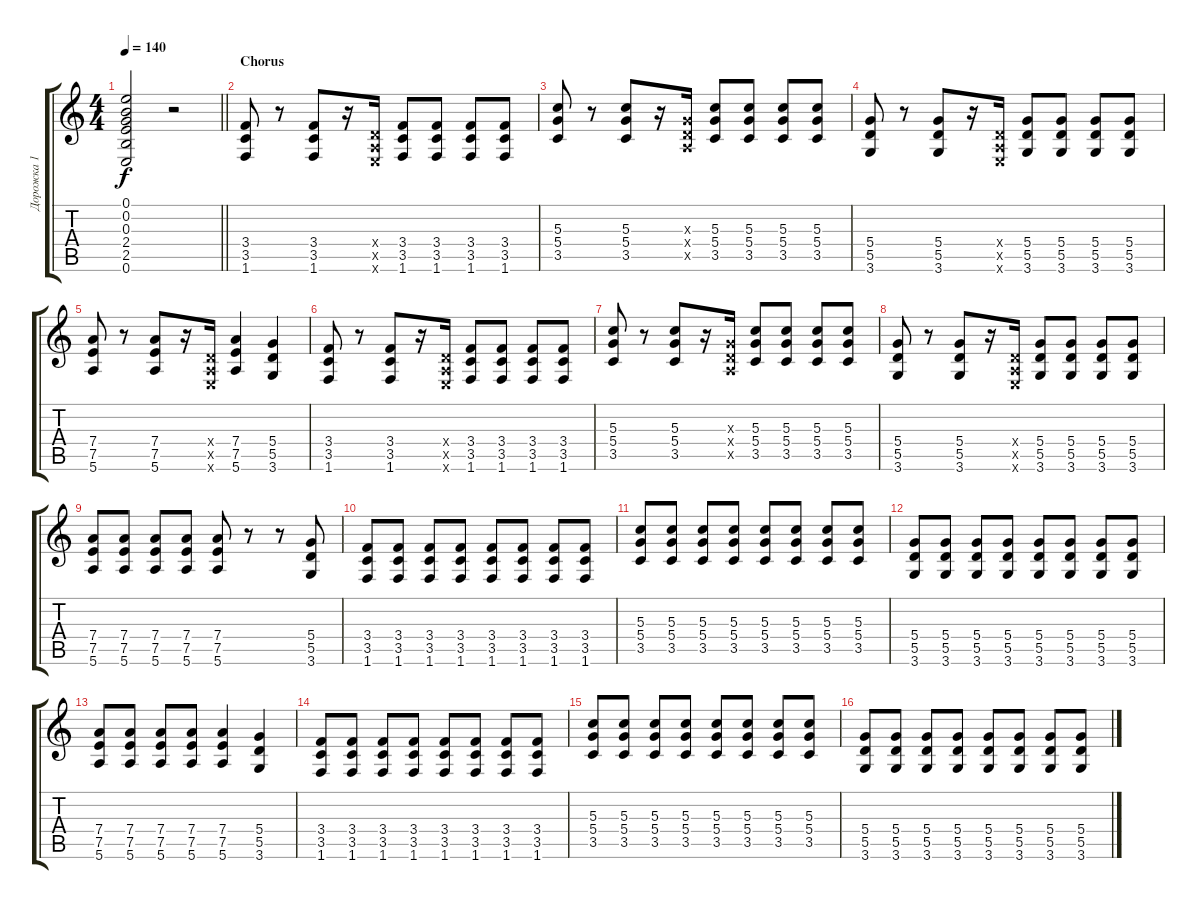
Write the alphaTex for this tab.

\track ("Дорожка 1" "Дорожка 1") {instrument distortionguitar}
\staff {score tabs}
\tuning (E4 B3 G3 D3 A2 E2) {hide}
\ts (4 4)
\tempo 140
\clef g2
\barLineRight lightlight
\ks c
(0.1 0.2 0.3 2.4 2.5 0.6).2{dy f} r.2 |
\section ("" "Chorus")
(3.4 3.5 1.6).8 r.8 (3.4 3.5 1.6).8 r.16 (0.4{x} 0.5{x} 0.6{x}).16 (3.4 3.5 1.6).8 (3.4 3.5 1.6).8 (3.4 3.5 1.6).8 (3.4 3.5 1.6).8 |
(5.3 5.4 3.5).8 r.8 (5.3 5.4 3.5).8 r.16 (0.3{x} 0.4{x} 0.5{x}).16 (5.3 5.4 3.5).8 (5.3 5.4 3.5).8 (5.3 5.4 3.5).8 (5.3 5.4 3.5).8 |
(5.4 5.5 3.6).8 r.8 (5.4 5.5 3.6).8 r.16 (0.4{x} 0.5{x} 0.6{x}).16 (5.4 5.5 3.6).8 (5.4 5.5 3.6).8 (5.4 5.5 3.6).8 (5.4 5.5 3.6).8 |
(7.4 7.5 5.6).8 r.8 (7.4 7.5 5.6).8 r.16 (0.4{x} 0.5{x} 0.6{x}).16 (7.4 7.5 5.6).4 (5.4 5.5 3.6).4 |
(3.4 3.5 1.6).8 r.8 (3.4 3.5 1.6).8 r.16 (0.4{x} 0.5{x} 0.6{x}).16 (3.4 3.5 1.6).8 (3.4 3.5 1.6).8 (3.4 3.5 1.6).8 (3.4 3.5 1.6).8 |
(5.3 5.4 3.5).8 r.8 (5.3 5.4 3.5).8 r.16 (0.3{x} 0.4{x} 0.5{x}).16 (5.3 5.4 3.5).8 (5.3 5.4 3.5).8 (5.3 5.4 3.5).8 (5.3 5.4 3.5).8 |
(5.4 5.5 3.6).8 r.8 (5.4 5.5 3.6).8 r.16 (0.4{x} 0.5{x} 0.6{x}).16 (5.4 5.5 3.6).8 (5.4 5.5 3.6).8 (5.4 5.5 3.6).8 (5.4 5.5 3.6).8 |
(7.4 7.5 5.6).8 (7.4 7.5 5.6).8 (7.4 7.5 5.6).8 (7.4 7.5 5.6).8 (7.4 7.5 5.6).8 r.8 r.8 (5.4 5.5 3.6).8 |
(3.4 3.5 1.6).8 (3.4 3.5 1.6).8 (3.4 3.5 1.6).8 (3.4 3.5 1.6).8 (3.4 3.5 1.6).8 (3.4 3.5 1.6).8 (3.4 3.5 1.6).8 (3.4 3.5 1.6).8 |
(5.3 5.4 3.5).8 (5.3 5.4 3.5).8 (5.3 5.4 3.5).8 (5.3 5.4 3.5).8 (5.3 5.4 3.5).8 (5.3 5.4 3.5).8 (5.3 5.4 3.5).8 (5.3 5.4 3.5).8 |
(5.4 5.5 3.6).8 (5.4 5.5 3.6).8 (5.4 5.5 3.6).8 (5.4 5.5 3.6).8 (5.4 5.5 3.6).8 (5.4 5.5 3.6).8 (5.4 5.5 3.6).8 (5.4 5.5 3.6).8 |
(7.4 7.5 5.6).8 (7.4 7.5 5.6).8 (7.4 7.5 5.6).8 (7.4 7.5 5.6).8 (7.4 7.5 5.6).4 (5.4 5.5 3.6).4 |
(3.4 3.5 1.6).8 (3.4 3.5 1.6).8 (3.4 3.5 1.6).8 (3.4 3.5 1.6).8 (3.4 3.5 1.6).8 (3.4 3.5 1.6).8 (3.4 3.5 1.6).8 (3.4 3.5 1.6).8 |
(5.3 5.4 3.5).8 (5.3 5.4 3.5).8 (5.3 5.4 3.5).8 (5.3 5.4 3.5).8 (5.3 5.4 3.5).8 (5.3 5.4 3.5).8 (5.3 5.4 3.5).8 (5.3 5.4 3.5).8 |
(5.4 5.5 3.6).8 (5.4 5.5 3.6).8 (5.4 5.5 3.6).8 (5.4 5.5 3.6).8 (5.4 5.5 3.6).8 (5.4 5.5 3.6).8 (5.4 5.5 3.6).8 (5.4 5.5 3.6).8
